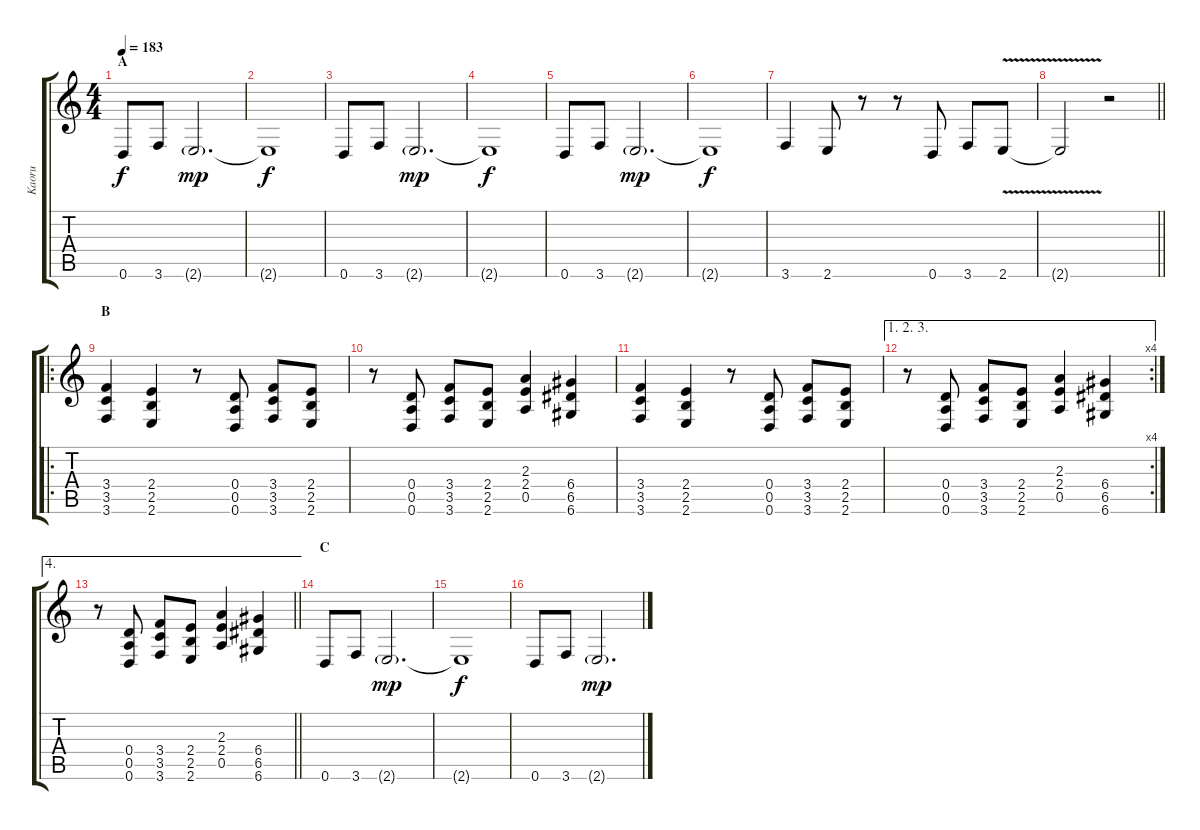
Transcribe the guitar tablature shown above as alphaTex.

\track ("Kaoru" "Kaoru") {instrument overdrivenguitar}
\staff {score tabs}
\tuning (E4 B3 G3 D3 A2 D2) {hide}
\ts (4 4)
\section ("" "A")
\tempo 183
\clef g2
\ks c
0.6.8{dy f} 3.6.8 2.6{g}.2{d dy mp} |
2.6{t}.1{dy f} |
0.6.8 3.6.8 2.6{g}.2{d dy mp} |
2.6{t}.1{dy f} |
0.6.8 3.6.8 2.6{g}.2{d dy mp} |
2.6{t}.1{dy f} |
3.6.4 2.6.8 r.8 r.8 0.6.8 3.6.8 2.6{v}.8 |
\barLineRight lightlight
2.6{t}.2 r.2 |
\ro
\section ("" "B")
(3.4 3.5 3.6).4{volume 14} (2.4 2.5 2.6).4 r.8 (0.4 0.5 0.6).8 (3.4 3.5 3.6).8 (2.4 2.5 2.6).8 |
r.8 (0.4 0.5 0.6).8 (3.4 3.5 3.6).8 (2.4 2.5 2.6).8 (2.3 2.4 0.5).4 (6.4 6.5 6.6).4 |
(3.4 3.5 3.6).4 (2.4 2.5 2.6).4 r.8 (0.4 0.5 0.6).8 (3.4 3.5 3.6).8 (2.4 2.5 2.6).8 |
\ae (1 2 3)
\rc 4
r.8 (0.4 0.5 0.6).8 (3.4 3.5 3.6).8 (2.4 2.5 2.6).8 (2.3 2.4 0.5).4 (6.4 6.5 6.6).4 |
\ae 4
\barLineRight lightlight
r.8 (0.4 0.5 0.6).8 (3.4 3.5 3.6).8 (2.4 2.5 2.6).8 (2.3 2.4 0.5).4 (6.4 6.5 6.6).4 |
\section ("" "C")
0.6.8{volume 10} 3.6.8 2.6{g}.2{d dy mp} |
2.6{t}.1{dy f} |
0.6.8 3.6.8 2.6{g}.2{d dy mp}
